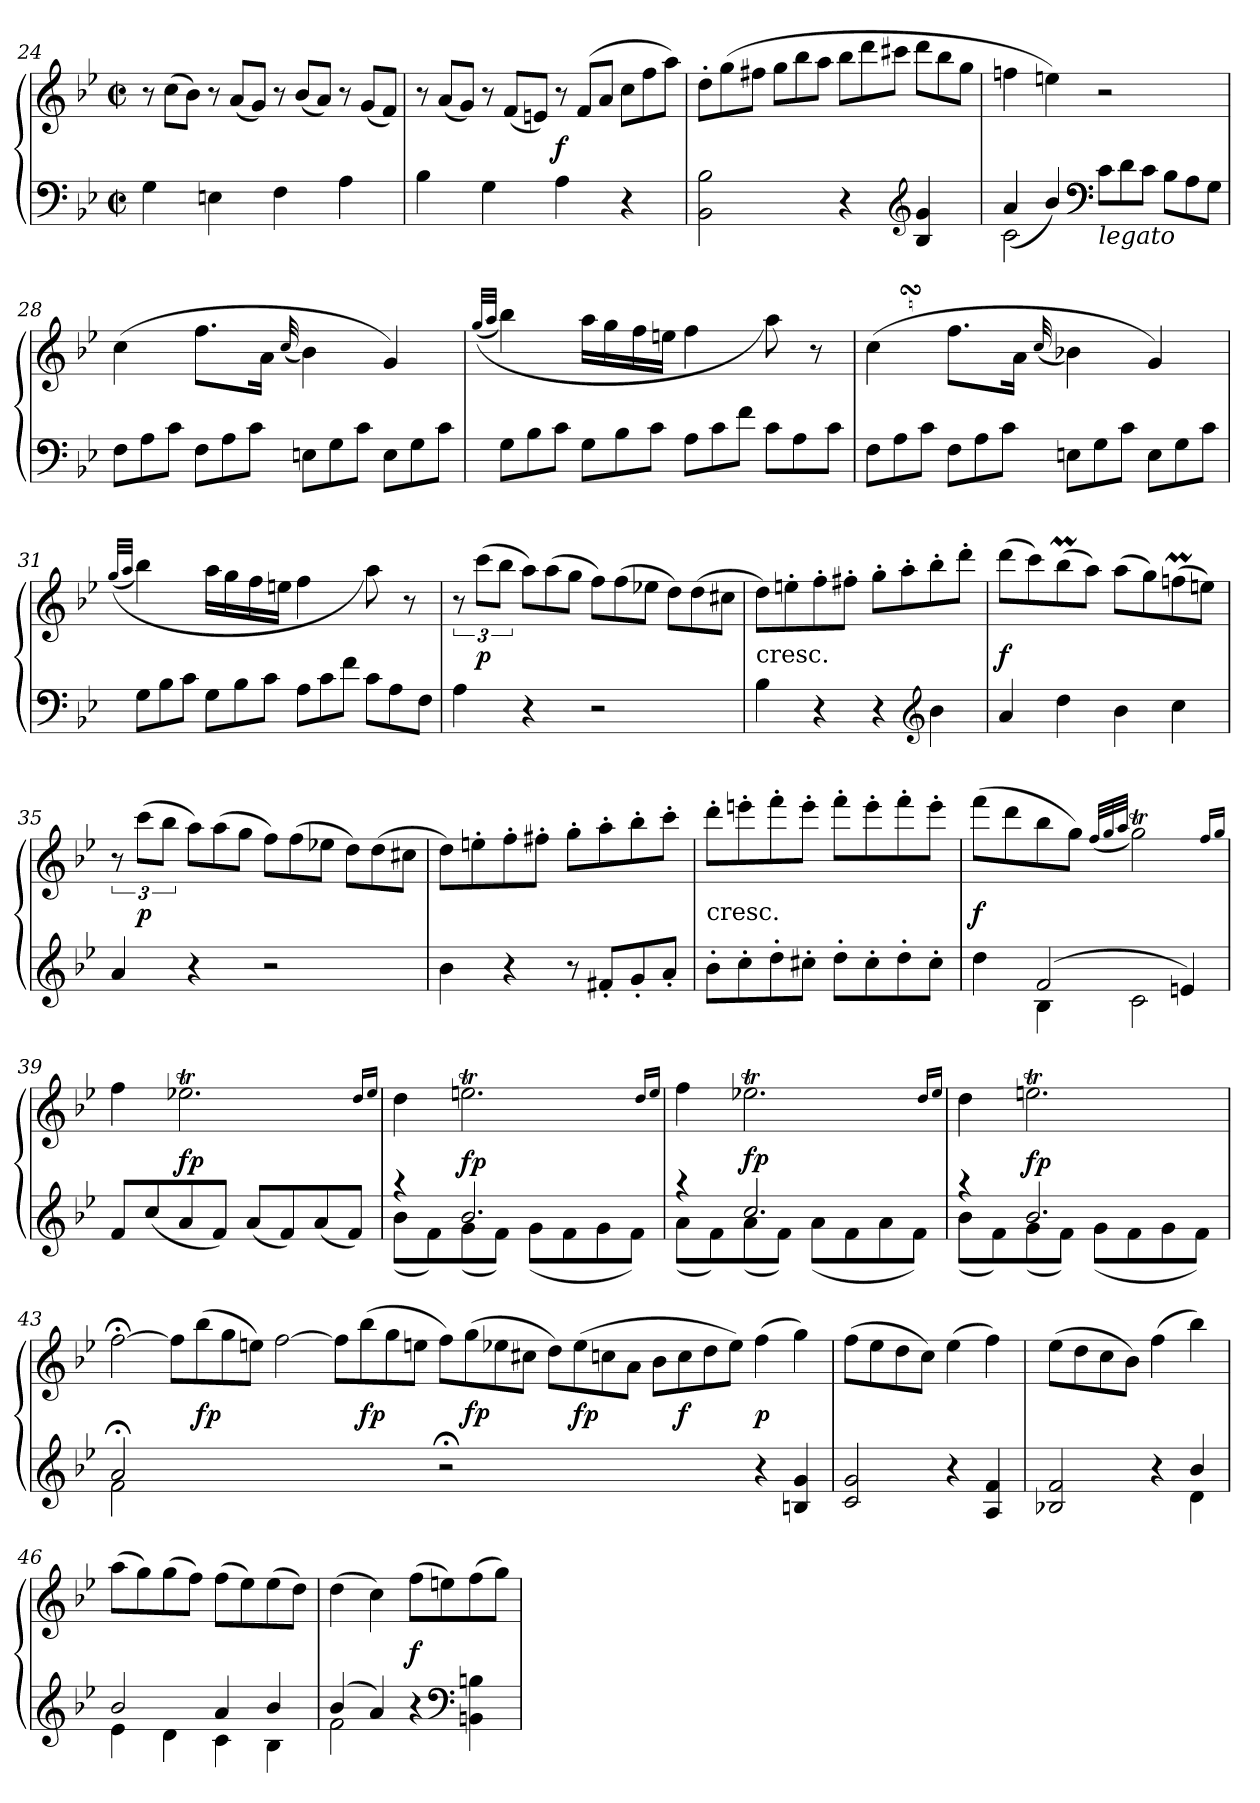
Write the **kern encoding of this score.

**kern	**kern	**dynam
*part1	*part1	*part1
*staff2	*staff1	*staff1/2
*clefF4	*clefG2	*
*k[b-e-]	*k[b-e-]	*
*B-:	*B-:	*
*M2/2	*M2/2	*
*met(c|)	*met(c|)	*
*	*Xtuplet	*
=24	=24	=24
4G	12r	.
.	(12ccL	.
.	12b-J)	.
4En	12r	.
.	(12aL	.
.	12gJ)	.
4F	12r	.
.	(12b-L	.
.	12aJ)	.
4A	12r	.
.	(12gL	.
.	12fJ)	.
=25	=25	=25
4B-	12r	.
.	(12aL	.
.	12gJ)	.
4G	12r	.
.	(12fL	.
.	12enJ)	.
4A	12r	f
.	(12fL	.
.	12aJ	.
4r	12ccL	.
.	12ff	.
.	12aaJ)	.
=26	=26	=26
2BB- 2B-	12dd'L	.
.	(12gg	.
.	12ff#XJ	.
.	12ggL	.
.	12bb-	.
.	12aaJ	.
4r	12bb-L	.
.	12ddd	.
.	12ccc#XJ	.
*clefG2	*	*
4B- 4g	12dddL	.
.	12bb-	.
.	12ggJ	.
=27	=27	=27
*^	*	*
2c\	(>4a/	4ffn	.
.	4b-/)	4een)	.
*clefF4	*	*	*
*Xtuplet	*	*	*
!LO:TX:b:i:t=legato	!	!	!
12cL	2ryy	2r	.
12d	.	.	.
12cJ	.	.	.
12B-L	.	.	.
12A	.	.	.
12GJ	.	.	.
*v	*v	*	*
=28	=28	=28
12FL	(4cc	.
12A	.	.
12cJ	.	.
12FL	8.ffL	.
12A	.	.
12cJ	.	.
.	16aJk	.
.	(32qqcc	.
12EnL	4b-)	.
12G	.	.
12cJ	.	.
12EL	4g)	.
12G	.	.
12cJ	.	.
=29	=29	=29
.	(<(>32qggLLL	.
.	32qaaJJJ	.
12GL	4bb-)	.
12B-	.	.
12cJ	.	.
12GL	16aaLL	.
.	16gg	.
12B-	.	.
.	16ff	.
12cJ	.	.
.	16eenJJ	.
12AL	4ff	.
12c	.	.
12fJ	.	.
12cL	8aa)	.
12A	.	.
.	8r	.
12cJ	.	.
=30	=30	=30
12FL	(4ccSSs	.
12A	.	.
12cJ	.	.
12FL	8.ffL	.
12A	.	.
12cJ	.	.
.	16aJk	.
.	(32qqcc	.
12EnL	4b-X)	.
12G	.	.
12cJ	.	.
12EL	4g)	.
12G	.	.
12cJ	.	.
=31	=31	=31
.	(<(>32qggLLL	.
.	32qaaJJJ	.
12GL	4bb-)	.
12B-	.	.
12cJ	.	.
12GL	16aaLL	.
.	16gg	.
12B-	.	.
.	16ff	.
12cJ	.	.
.	16eenJJ	.
12AL	4ff	.
12c	.	.
12fJ	.	.
12cL	8aa)	.
12A	.	.
.	8r	.
12FJ	.	.
=32	=32	=32
*	*tuplet	*
4A	12r	.
.	(12cccL	p
.	12bb-J	.
*	*Xtuplet	*
4r	12aaL)	.
.	(12aa	.
.	12ggJ	.
2r	12ffL)	.
.	(12ff	.
.	12ee-XJ	.
.	12ddL)	.
.	(12dd	.
.	12cc#XJ	.
=33	=33	=33
!	!LO:TX:c:t=cresc.	!
4B-	8ddL)	.
.	8een'	.
4r	8ff'	.
.	8ff#X'J	.
4r	8gg'L	.
.	8aa'	.
*clefG2	*	*
4b-	8bb-'	.
.	8ddd'J	.
=34	=34	=34
4a	(8dddL	f
.	8ccc)	.
4dd	(8bb-M	.
.	8aaJ)	.
4b-	(8aaL	.
.	8gg)	.
4cc	(8ffnM	.
.	8eenJ)	.
=35	=35	=35
*	*tuplet	*
4a	12r	.
.	(12cccL	p
.	12bb-J	.
*	*Xtuplet	*
4r	12aaL)	.
.	(12aa	.
.	12ggJ	.
2r	12ffL)	.
.	(12ff	.
.	12ee-XJ	.
.	12ddL)	.
.	(12dd	.
.	12cc#XJ	.
=36	=36	=36
4b-	8ddL)	.
.	8een'	.
4r	8ff'	.
.	8ff#X'J	.
8r	8gg'L	.
8f#X'L	8aa'	.
8g'	8bb-'	.
8a'J	8ccc'J	.
=37	=37	=37
!	!LO:TX:c:t=cresc.	!
8b-'L	8ddd'L	.
8cc'	8eeen'	.
8dd'	8fff'	.
8cc#X'J	8eee'J	.
8dd'L	8fff'L	.
8cc#'	8eee'	.
8dd'	8fff'	.
8cc#'J	8eee'J	.
=38	=38	=38
*^	*	*
4ryy	4dd	(8fffL	f
.	.	8ddd	.
(2f	4B-	8bb-	.
.	.	8ggJ)	.
.	.	(32qffLLL	.
.	.	32qgg	.
.	.	32qaaJJJ	.
.	2c	2ggT)	.
4en)	.	.	.
*v	*v	*	*
.	16qffLL	.
.	16qggJJ	.
=39	=39	=39
8fL	4ff	.
(8cc	.	.
8a	2.ee-XT	fp
8fJ)	.	.
(8aL	.	.
8f)	.	.
(8a	.	.
8fJ)	.	.
.	16qddLL	.
.	16qee-JJ	.
=40	=40	=40
*^	*	*
4raa	(8b-L	4ddTTT	.
.	8f)	.	.
2.b-	(8g	2.eent	fp
.	8fJ)	.	.
.	(8gL	.	.
.	8f	.	.
.	8g	.	.
.	8fJ)	.	.
.	.	16qddLL	.
.	.	16qeeJJ	.
=41	=41	=41	=41
4raa	(8aL	4ffTTT	.
.	8f)	.	.
2.cc	(8a	2.ee-XT	fp
.	8fJ)	.	.
.	(8aL	.	.
.	8f	.	.
.	8a	.	.
.	8fJ)	.	.
.	.	16qddLL	.
.	.	16qee-JJ	.
=42	=42	=42	=42
4raa	(8b-L	4ddTTT	.
.	8f)	.	.
2.b-	(8g	2.eent	fp
.	8fJ)	.	.
.	(8gL	.	.
.	8f	.	.
.	8g	.	.
.	8fJ)	.	.
=43	=43	=43	=43
2a;<	2f	[2ff;<	.
2ryy	2%7ryy	8ffL]	.
.	.	(8bb-	fp
.	.	8gg	.
.	.	8eenJ)	.
2ryy	.	[2ff	.
2ryy	.	8ffL]	.
.	.	(8bb-	fp
.	.	8gg	.
.	.	8eenJ	.
2r;<	.	8ffL)	.
.	.	(8gg	fp
.	.	8ee-X	.
.	.	8cc#XJ	.
2ryy	.	8ddL)	.
.	.	(8ee-	fp
.	.	8ccn	.
.	.	8aJ	.
2ryy	.	8b-L	.
.	.	8cc	f
.	.	8dd	.
.	.	8ee-J)	.
4r	.	(4ff	p
4Bn 4g	.	4gg)	.
*v	*v	*	*
=44	=44	=44
2c 2g	(8ffL	.
.	8ee-	.
.	8dd	.
.	8ccJ)	.
4r	(4ee-	.
4A 4f	4ff)	.
=45	=45	=45
*^	*	*
2B-X 2f	2.ryy	(8ee-L	.
.	.	8dd	.
.	.	8cc	.
.	.	8b-J)	.
4r	.	(4ff	.
4b-	4d	4bb-)	.
=46	=46	=46	=46
2b-	4e-	(8aaL	.
.	.	8gg)	.
.	4d	(8gg	.
.	.	8ffJ)	.
4a	4c	(8ffL	.
.	.	8ee-)	.
4b-	4B-	(8ee-	.
.	.	8ddJ)	.
=47	=47	=47	=47
(4b-	2f	(4dd	.
4a)	.	4cc)	.
2ryy	4r	(8ffL	f
.	.	8een)	.
*clefF4	*	*	*
.	4BBn 4Bn	(8ff	.
.	.	8ggJ)	.
*v	*v	*	*
=	=	=
*-	*-	*-
